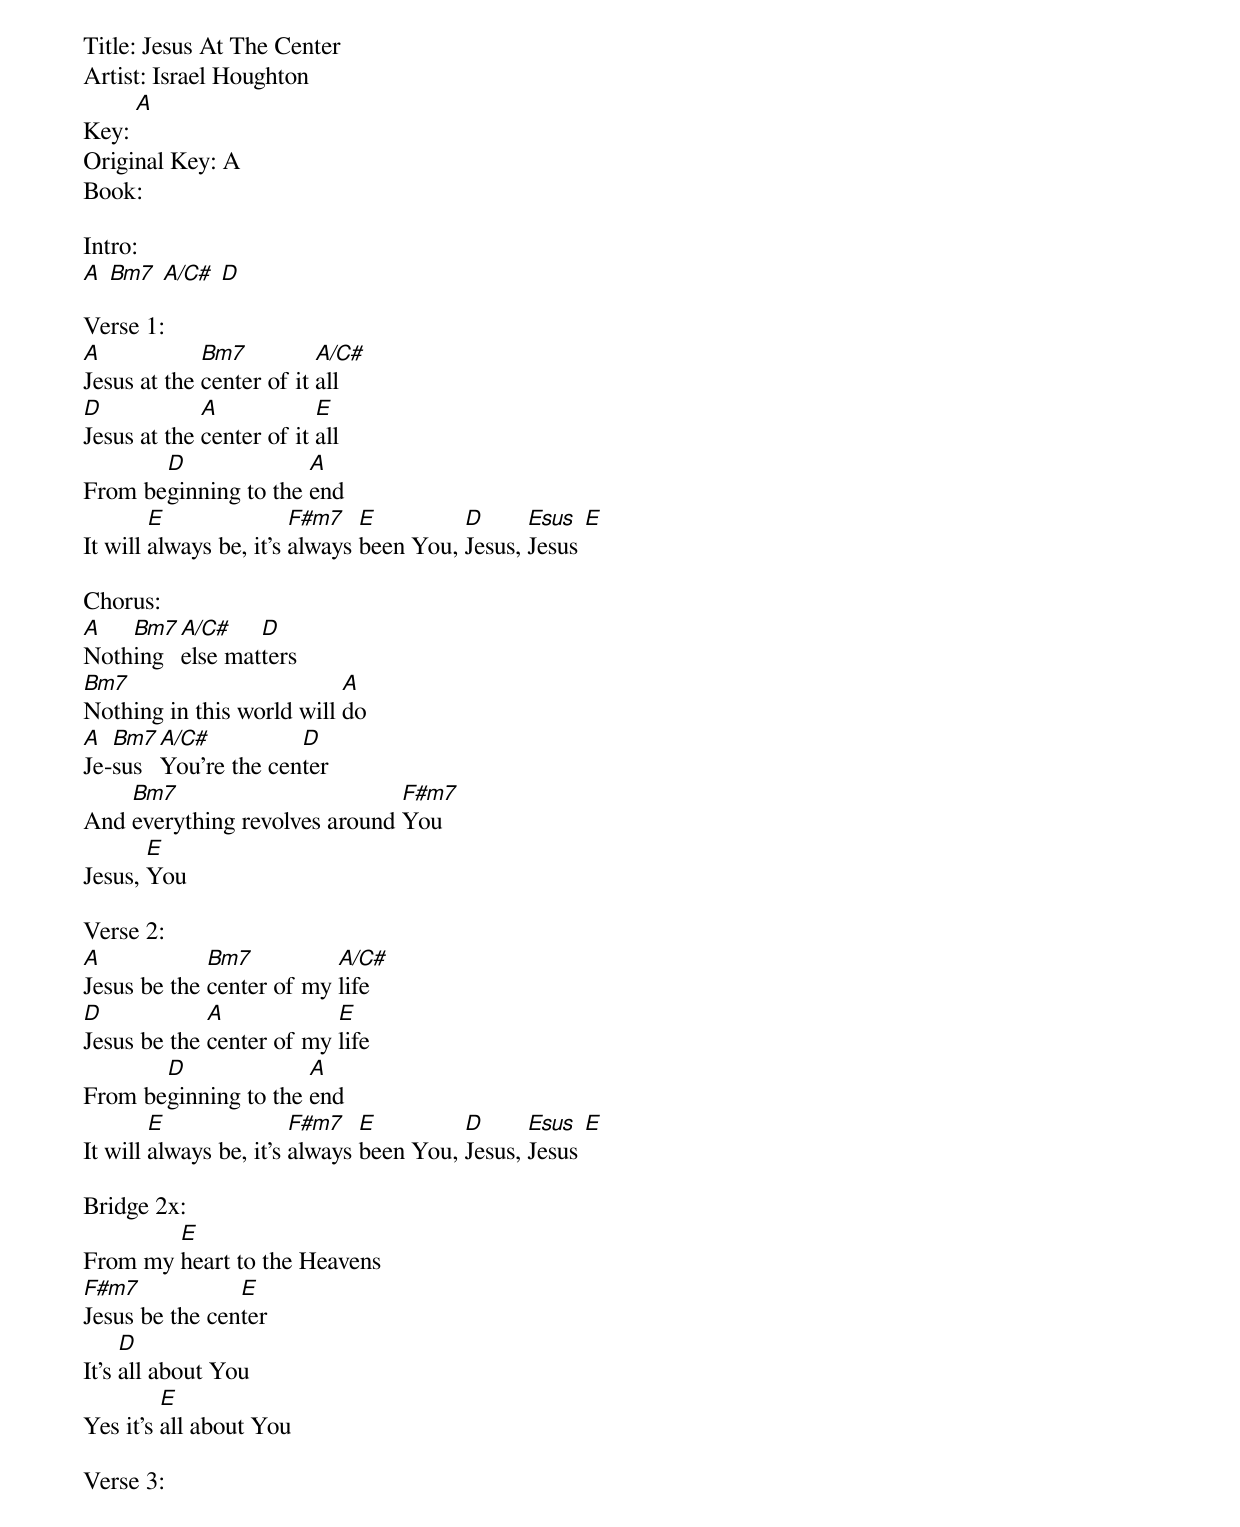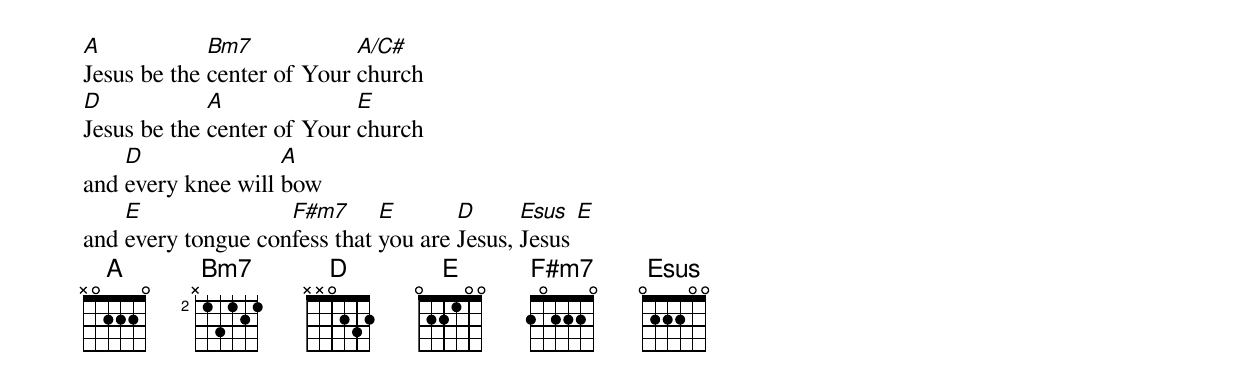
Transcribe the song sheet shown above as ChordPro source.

Title: Jesus At The Center
Artist: Israel Houghton
Key: [A]
Original Key: A
Book:

Intro:
[A] [Bm7] [A/C#] [D]

Verse 1:
[A]Jesus at the [Bm7]center of it [A/C#]all
[D]Jesus at the [A]center of it [E]all
From be[D]ginning to the [A]end
It will [E]always be, it's [F#m7]always [E]been You, [D]Jesus, [Esus]Jesus [E]

Chorus:
[A]Noth[Bm7]ing [A/C#]else mat[D]ters
[Bm7]Nothing in this world will [A]do
[A]Je-[Bm7]sus [A/C#]You're the cen[D]ter
And [Bm7]everything revolves around [F#m7]You
Jesus, [E]You

Verse 2:
[A]Jesus be the [Bm7]center of my [A/C#]life
[D]Jesus be the [A]center of my [E]life
From be[D]ginning to the [A]end
It will [E]always be, it's [F#m7]always [E]been You, [D]Jesus, [Esus]Jesus [E]

Bridge 2x:
From my [E]heart to the Heavens
[F#m7]Jesus be the cen[E]ter
It's [D]all about You
Yes it's [E]all about You

Verse 3:
[A]Jesus be the [Bm7]center of Your [A/C#]church
[D]Jesus be the [A]center of Your [E]church
and [D]every knee will [A]bow
and [E]every tongue con[F#m7]fess that [E]you are [D]Jesus, [Esus]Jesus [E]
